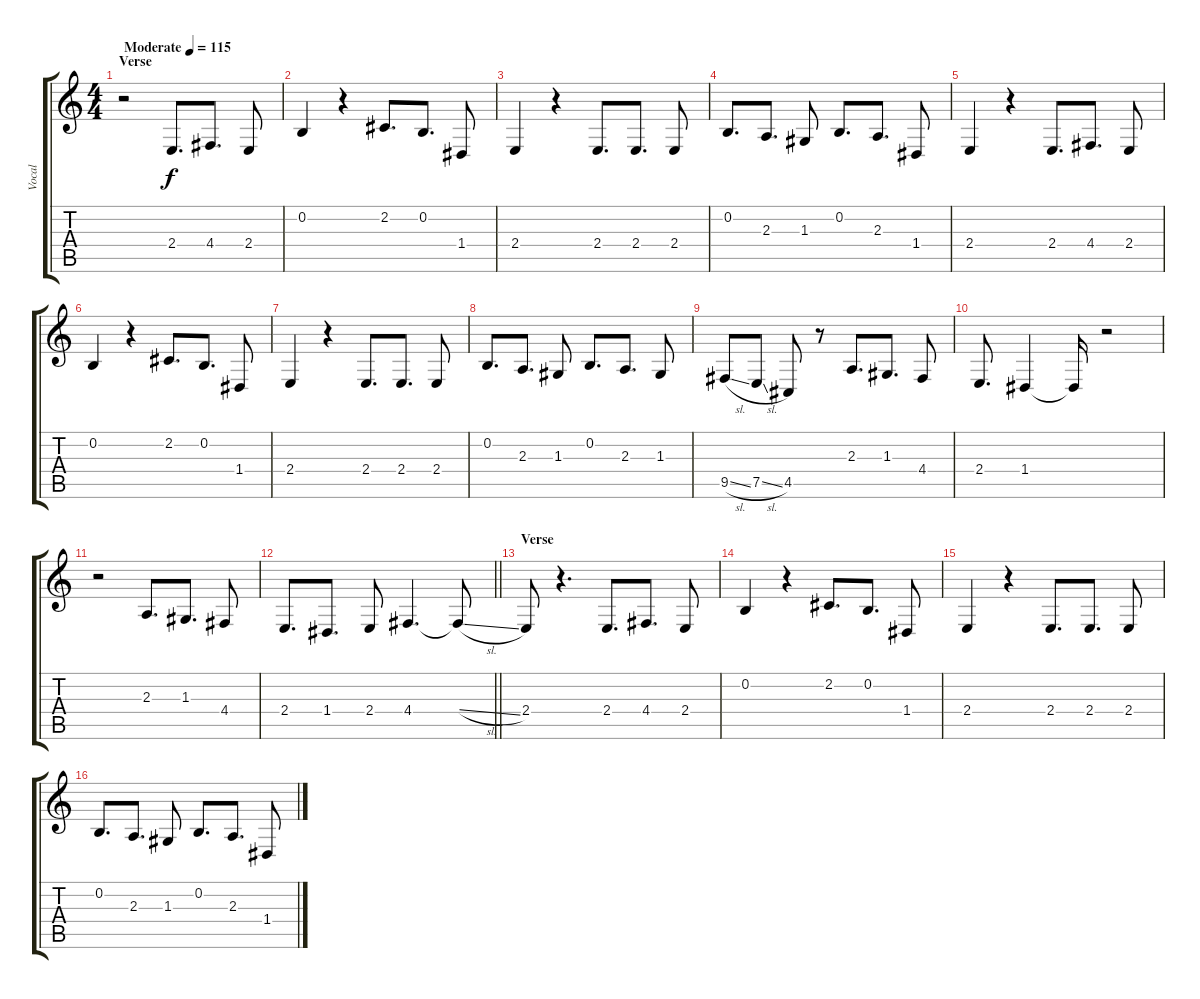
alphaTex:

\track ("Vocal" "Vocal") {instrument lead8bassandlead}
\staff {score tabs}
\tuning (E4 B3 G3 D3 A2 E2) {hide}
\ts (4 4)
\section ("" "Verse")
\tempo (115 "Moderate")
\clef g2
\ks c
r.2{dy f instrument lead8bassandlead} 2.4.8{d} 4.4.8{d} 2.4.8 |
0.2.4 r.4 2.2.8{d} 0.2.8{d} 1.4.8 |
2.4.4 r.4 2.4.8{d} 2.4.8{d} 2.4.8 |
0.2.8{d} 2.3.8{d} 1.3.8 0.2.8{d} 2.3.8{d} 1.4.8 |
2.4.4 r.4 2.4.8{d} 4.4.8{d} 2.4.8 |
0.2.4 r.4 2.2.8{d} 0.2.8{d} 1.4.8 |
2.4.4 r.4 2.4.8{d} 2.4.8{d} 2.4.8 |
0.2.8{d} 2.3.8{d} 1.3.8 0.2.8{d} 2.3.8{d} 1.3.8 |
9.5{sl}.8 7.5{sl}.8 4.5.8 r.8 2.3.8{d} 1.3.8{d} 4.4.8 |
2.4.8{d} 1.4.4 1.4{t}.16 r.2 |
r.2 2.3.8{d} 1.3.8{d} 4.4.8 |
\barLineRight lightlight
2.4.8{d} 1.4.8{d} 2.4.8 4.4.4{d} 4.4{sl t}.8 |
\section ("" "Verse")
2.4.8 r.4{d} 2.4.8{d} 4.4.8{d} 2.4.8 |
0.2.4 r.4 2.2.8{d} 0.2.8{d} 1.4.8 |
2.4.4 r.4 2.4.8{d} 2.4.8{d} 2.4.8 |
0.2.8{d} 2.3.8{d} 1.3.8 0.2.8{d} 2.3.8{d} 1.4.8
